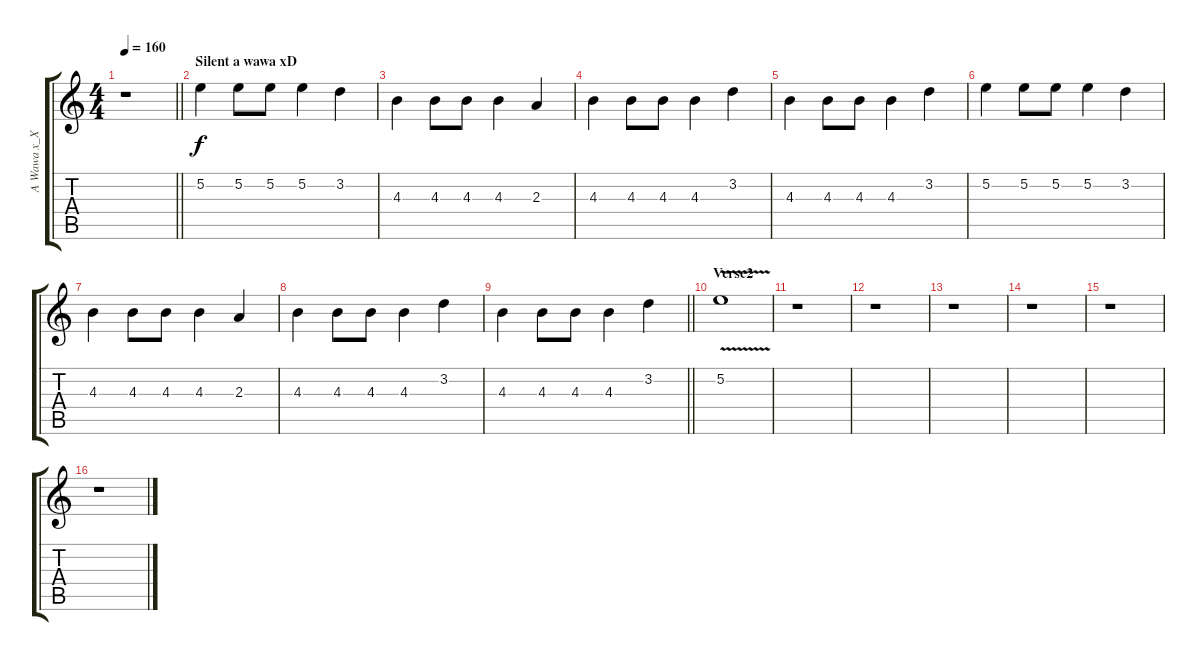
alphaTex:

\track ("A Wawa x_X" "A Wawa x_X") {instrument distortionguitar}
\staff {score tabs}
\tuning (E4 B3 G3 D3 A2 E2) {hide}
\ts (4 4)
\tempo 160
\clef g2
\barLineRight lightlight
\ks c
r.1{dy f} |
\section ("" "Silent a wawa xD")
5.2.4 5.2.8 5.2.8 5.2.4 3.2.4 |
4.3.4 4.3.8 4.3.8 4.3.4 2.3.4 |
4.3.4 4.3.8 4.3.8 4.3.4 3.2.4 |
4.3.4 4.3.8 4.3.8 4.3.4 3.2.4 |
5.2.4 5.2.8 5.2.8 5.2.4 3.2.4 |
4.3.4 4.3.8 4.3.8 4.3.4 2.3.4 |
4.3.4 4.3.8 4.3.8 4.3.4 3.2.4 |
\barLineRight lightlight
4.3.4 4.3.8 4.3.8 4.3.4 3.2.4 |
\section ("" "Verse2")
5.2{v}.1 |
r.1 |
r.1 |
r.1 |
r.1 |
r.1 |
r.1
